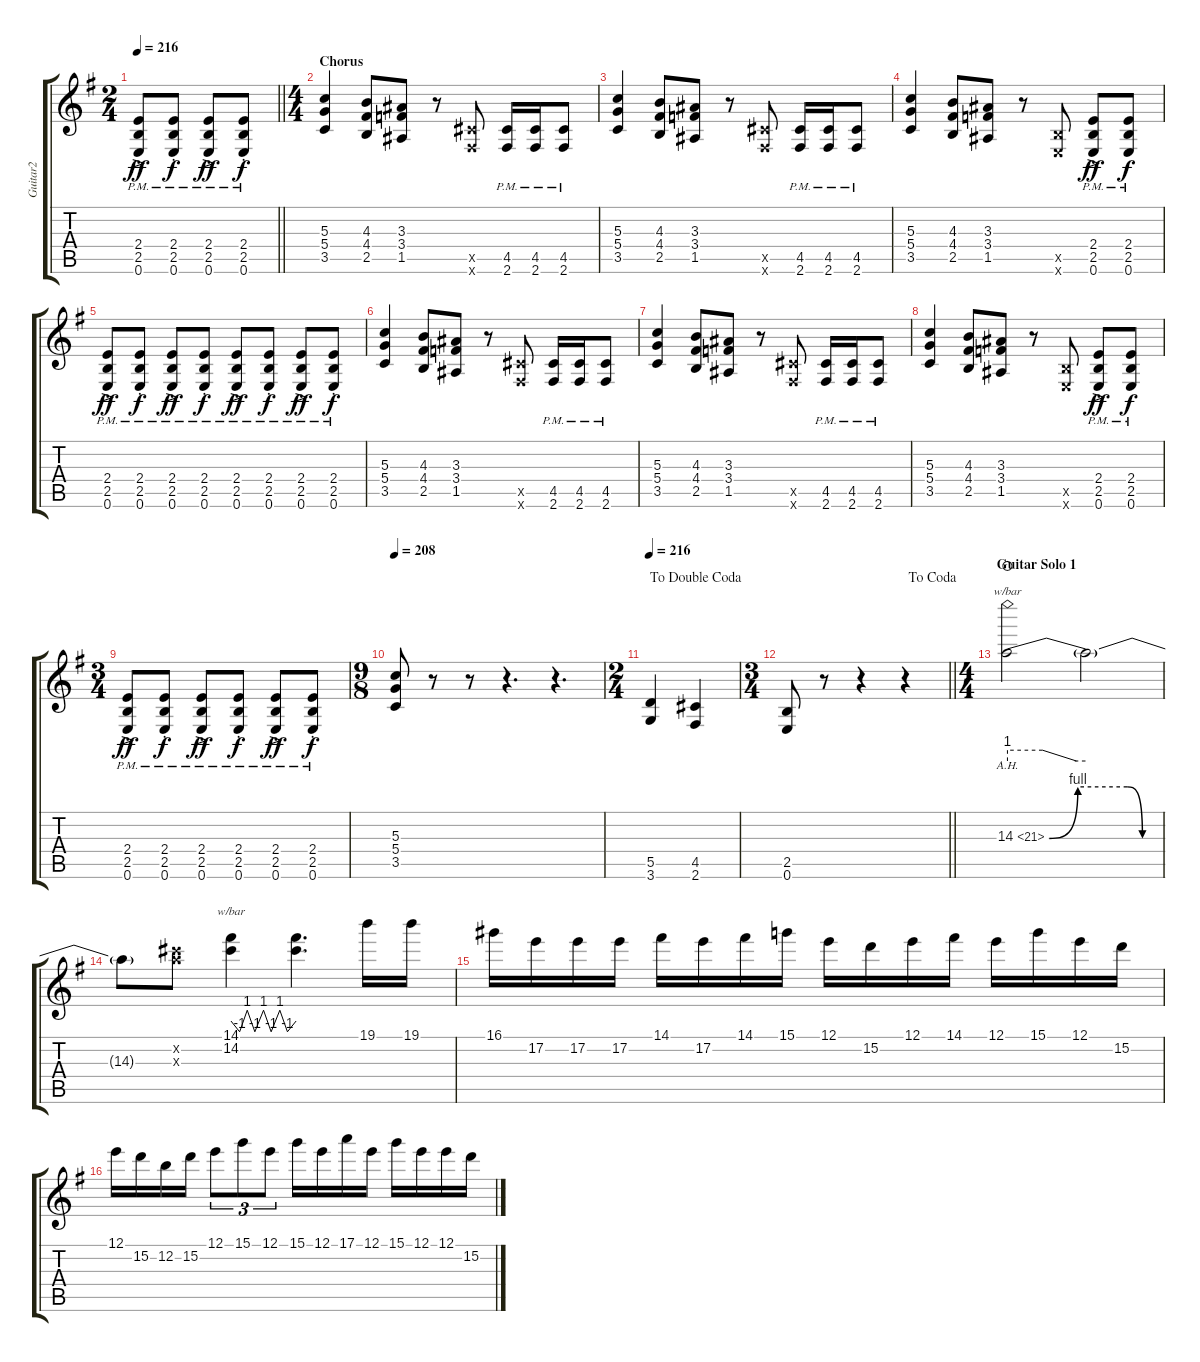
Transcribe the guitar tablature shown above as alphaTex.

\track ("Guitar2" "Guitar2") {instrument distortionguitar}
\staff {score tabs}
\tuning (E4 B3 G3 D3 A2 E2) {hide}
\ts (2 4)
\tempo 216
\clef g2
\barLineRight lightlight
\ks eminor
(2.4{ac pm} 2.5{ac pm} 0.6{ac pm}).8{dy ff} (2.4{pm st} 2.5{pm st} 0.6{pm st}).8{dy f} (2.4{ac pm} 2.5{ac pm} 0.6{ac pm}).8{dy ff} (2.4{pm st} 2.5{pm st} 0.6{pm st}).8{dy f} |
\ts (4 4)
\section ("" "Chorus")
(5.3 5.4 3.5).4 (4.3 4.4 2.5).8 (3.3 3.4 1.5).8 r.8 (4.5{x} 2.6{x}).8 (4.5{pm} 2.6{pm}).16 (4.5{pm} 2.6{pm}).16 (4.5{pm} 2.6{pm}).8 |
(5.3 5.4 3.5).4 (4.3 4.4 2.5).8 (3.3 3.4 1.5).8 r.8 (4.5{x} 2.6{x}).8 (4.5{pm} 2.6{pm}).16 (4.5{pm} 2.6{pm}).16 (4.5{pm} 2.6{pm}).8 |
(5.3 5.4 3.5).4 (4.3 4.4 2.5).8 (3.3 3.4 1.5).8 r.8 (2.5{x} 0.6{x}).8 (2.4{ac pm} 2.5{ac pm} 0.6{ac pm}).8{dy ff} (2.4{pm} 2.5{pm} 0.6{pm}).8{dy f} |
(2.4{ac pm} 2.5{ac pm} 0.6{ac pm}).8{dy ff} (2.4{pm st} 2.5{pm st} 0.6{pm st}).8{dy f} (2.4{ac pm} 2.5{ac pm} 0.6{ac pm}).8{dy ff} (2.4{pm st} 2.5{pm st} 0.6{pm st}).8{dy f} (2.4{ac pm} 2.5{ac pm} 0.6{ac pm}).8{dy ff} (2.4{pm st} 2.5{pm st} 0.6{pm st}).8{dy f} (2.4{ac pm} 2.5{ac pm} 0.6{ac pm}).8{dy ff} (2.4{pm st} 2.5{pm st} 0.6{pm st}).8{dy f} |
(5.3 5.4 3.5).4 (4.3 4.4 2.5).8 (3.3 3.4 1.5).8 r.8 (4.5{x} 2.6{x}).8 (4.5{pm} 2.6{pm}).16 (4.5{pm} 2.6{pm}).16 (4.5{pm} 2.6{pm}).8 |
(5.3 5.4 3.5).4 (4.3 4.4 2.5).8 (3.3 3.4 1.5).8 r.8 (4.5{x} 2.6{x}).8 (4.5{pm} 2.6{pm}).16 (4.5{pm} 2.6{pm}).16 (4.5{pm} 2.6{pm}).8 |
(5.3 5.4 3.5).4 (4.3 4.4 2.5).8 (3.3 3.4 1.5).8 r.8 (2.5{x} 0.6{x}).8 (2.4{ac pm} 2.5{ac pm} 0.6{ac pm}).8{dy ff} (2.4{pm} 2.5{pm} 0.6{pm}).8{dy f} |
\ts (3 4)
(2.4{ac pm} 2.5{ac pm} 0.6{ac pm}).8{dy ff} (2.4{pm st} 2.5{pm st} 0.6{pm st}).8{dy f} (2.4{ac pm} 2.5{ac pm} 0.6{ac pm}).8{dy ff} (2.4{pm st} 2.5{pm st} 0.6{pm st}).8{dy f} (2.4{ac pm} 2.5{ac pm} 0.6{ac pm}).8{dy ff} (2.4{pm st} 2.5{pm st} 0.6{pm st}).8{dy f} |
\ts (9 8)
\tempo 208
(5.3 5.4 3.5).8 r.8 r.8 r.4{d} r.4{d} |
\ts (2 4)
\jump dadoublecoda
\tempo 216
(5.5 3.6).4 (4.5 2.6).4 |
\ts (3 4)
\jump dacoda
\barLineRight lightlight
(2.5 0.6).8 r.8 r.4 r.4 |
\ts (4 4)
\section ("" "Guitar Solo 1")
14.3{be (custom 0 0 15 4 41 4 49 0 60 0) ah 7}.2{tbe (custom default 0 4 27 4 53 0 60 0) volume 15 waho} 14.3{t}.2 |
14.3{t}.8 (14.2{x} 14.3{x}).8 (14.1 14.2).4{tbe (custom default 0 0 8 -4 15 4 22 -4 30 4 37 -4 45 4 52 -4 60 0)} (14.1{t} 14.2{t}).4{d} 19.1.16 19.1.16 |
16.1.16 17.2.16 17.2.16 17.2.16 14.1.16 17.2.16 14.1.16 15.1.16 12.1.16 15.2.16 12.1.16 14.1.16 12.1.16 15.1.16 12.1.16 15.2.16 |
12.1.16 15.2.16 12.2.16 15.2.16 12.1.8{tu (3 2)} 15.1.8{tu (3 2)} 12.1.8{tu (3 2)} 15.1.16 12.1.16 17.1.16 12.1.16 15.1.16 12.1.16 12.1.16 15.2.16
